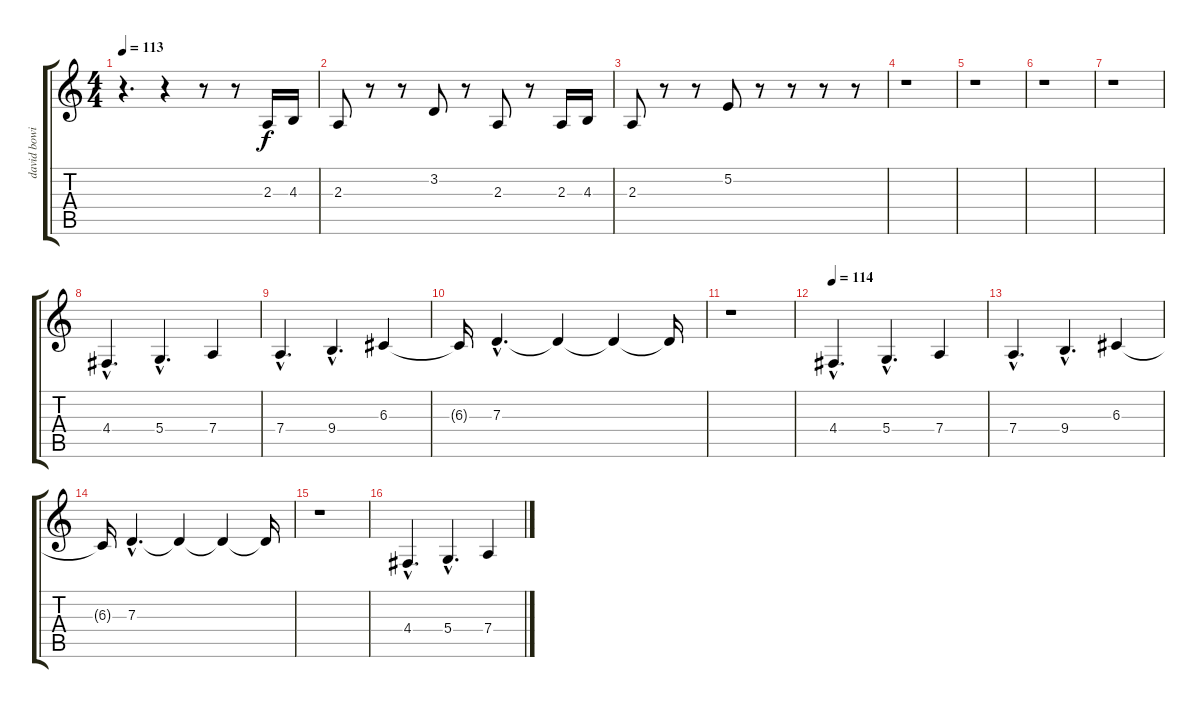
\track ("david bowie" "david bowi") {instrument trombone}
\staff {score tabs}
\tuning (E4 B3 G3 D3 A2 E2) {hide}
\ts (4 4)
\tempo 113
\clef g2
\ks c
r.4{d dy f} r.4 r.8 r.8 2.3.16 4.3.16 |
2.3.8 r.8 r.8 3.2.8 r.8 2.3.8 r.8 2.3.16 4.3.16 |
2.3.8 r.8 r.8 5.2.8 r.8 r.8 r.8 r.8 |
r.1 |
r.1 |
r.1 |
r.1 |
4.4{hac}.4{d volume 8 instrument choiraahs} 5.4{hac}.4{d} 7.4.4 |
7.4{hac}.4{d} 9.4{hac}.4{d} 6.3.4 |
6.3{t}.16 7.3{hac}.4{d} 7.3{t}.4 7.3{t}.4 7.3{t}.16 |
r.1 |
\tempo 114
4.4{hac}.4{d volume 8 instrument choiraahs} 5.4{hac}.4{d} 7.4.4 |
7.4{hac}.4{d} 9.4{hac}.4{d} 6.3.4 |
6.3{t}.16 7.3{hac}.4{d} 7.3{t}.4 7.3{t}.4 7.3{t}.16 |
r.1 |
4.4{hac}.4{d volume 10 instrument choiraahs} 5.4{hac}.4{d} 7.4.4
